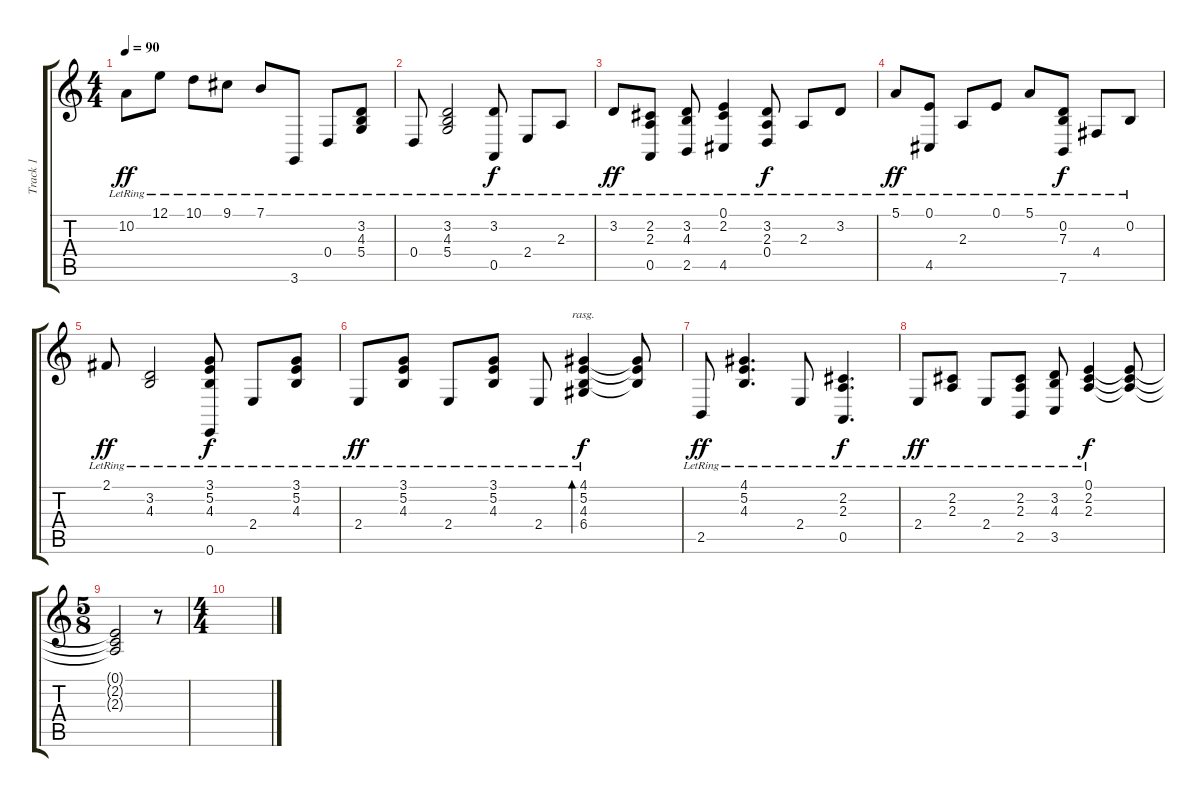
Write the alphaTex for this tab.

\track ("Track 1" "Track 1") {instrument acousticgrandpiano}
\staff {score tabs}
\tuning (E4 B3 G3 D3 A2 E2) {hide}
\ts (4 4)
\tempo 90
\clef g2
\ks c
10.2{lr}.8{dy ff} 12.1{lr}.8 10.1{lr}.8 9.1{lr}.8 7.1{lr}.8 3.6{lr}.8 0.4{lr}.8 (3.2{lr} 4.3{lr} 5.4{lr}).8 |
0.4{lr}.8 (3.2{lr} 4.3{lr} 5.4{lr}).2 (3.2{lr} 0.5{lr}).8{dy f} 2.4{lr}.8 2.3{lr}.8 |
3.2{lr}.8{dy ff} (2.2{lr} 2.3{lr} 0.5{lr}).8 (3.2{lr} 4.3{lr} 2.5{lr}).8 (0.1{lr} 2.2{lr} 4.5{lr}).4 (3.2{lr} 2.3{lr} 0.4{lr}).8{dy f} 2.3{lr}.8 3.2{lr}.8 |
5.1{lr}.8{dy ff} (0.1{lr} 4.5{lr}).8 2.3{lr}.8 0.1{lr}.8 5.1{lr}.8 (0.2{lr} 7.3{lr} 7.6{lr}).8{dy f} 4.4{lr}.8 0.2{lr}.8 |
2.1{lr}.8{dy ff} (3.2{lr} 4.3{lr}).2 (3.1{lr} 5.2{lr} 4.3{lr} 0.6{lr}).8{dy f} 2.4{lr}.8 (3.1{lr} 5.2{lr} 4.3{lr}).8 |
2.4{lr}.8{dy ff} (3.1{lr} 5.2{lr} 4.3{lr}).8 2.4{lr}.8 (3.1{lr} 5.2{lr} 4.3{lr}).8 2.4{lr}.8 (4.1{lr} 5.2{lr} 4.3{lr} 6.4{lr}).4{bd 240 rasg ii dy f} (4.1{t} 5.2{t} 4.3{t}).8 |
2.5{lr}.8{dy ff} (4.1{lr} 5.2{lr} 4.3{lr}).4{d} 2.4{lr}.8 (2.2{lr} 2.3{lr} 0.5{lr}).4{d dy f} |
2.4{lr}.8{dy ff} (2.2{lr} 2.3{lr}).8 2.4{lr}.8 (2.2{lr} 2.3{lr} 2.5{lr}).8 (3.2{lr} 4.3{lr} 3.5{lr}).8 (0.1{lr} 2.2{lr} 2.3{lr}).4{dy f} (0.1{t} 2.2{t} 2.3{t}).8 |
\ts (5 8)
(0.1{t} 2.2{t} 2.3{t}).2 r.8 |
\ts (4 4)
